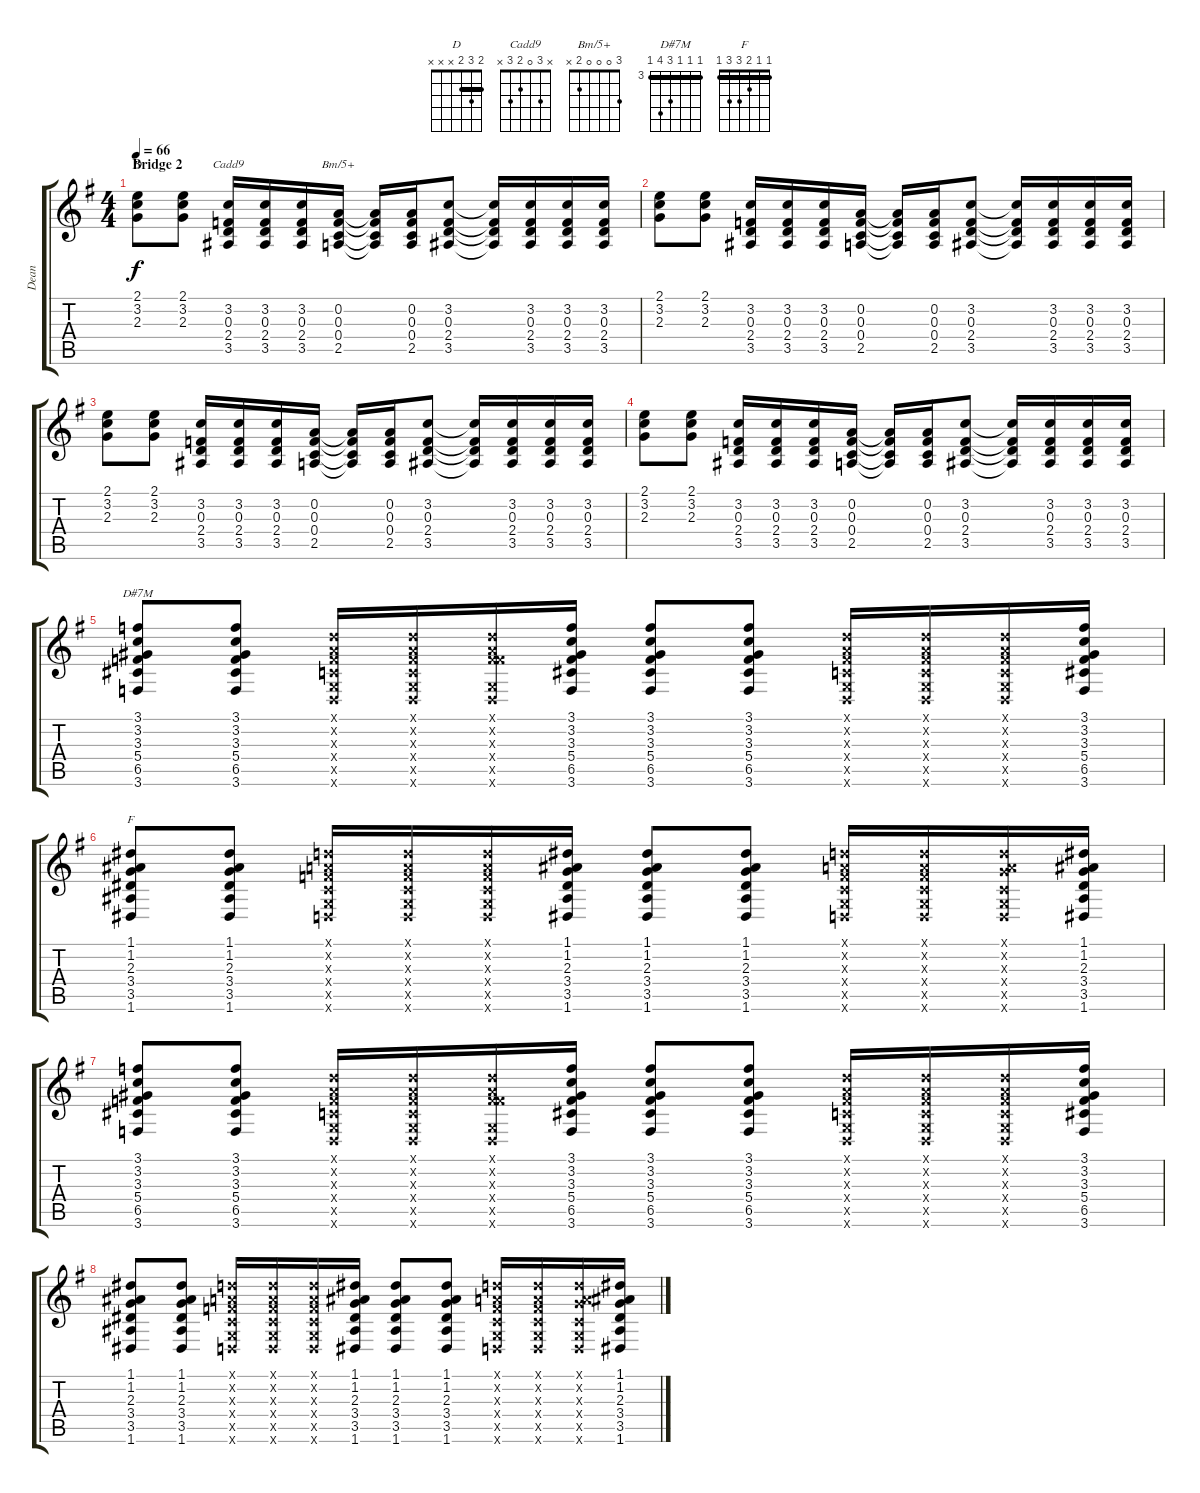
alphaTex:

\track ("Dean" "Dean") {instrument acousticguitarsteel}
\staff {score tabs}
\tuning (D4 A3 F3 C3 G2 D2) {hide}
\chord ("D" 2 3 2 x x x) {barre 2}
\chord ("Cadd9" x 3 0 2 3 x)
\chord ("Bm/5+" 3 0 0 0 2 x)
\chord ("D#7M" 3 3 3 5 6 3) {firstfret 3 barre 3}
\chord ("F" 1 1 2 3 3 1) {barre 1}
\ts (4 4)
\section ("" "Bridge 2")
\tempo 66
\clef g2
\ks g
(2.1 3.2 2.3).8{ch "D" dy f} (2.1 3.2 2.3).8 (3.2 0.3 2.4 3.5).16{ch "Cadd9"} (3.2 0.3 2.4 3.5).16 (3.2 0.3 2.4 3.5).16 (0.2 0.3 0.4 2.5).16{ch "Bm/5+"} (0.2{t} 0.3{t} 0.4{t} 2.5{t}).16 (0.2 0.3 0.4 2.5).16 (3.2 0.3 2.4 3.5).8 (3.2{t} 0.3{t} 2.4{t} 3.5{t}).16 (3.2 0.3 2.4 3.5).16 (3.2 0.3 2.4 3.5).16 (3.2 0.3 2.4 3.5).16 |
(2.1 3.2 2.3).8 (2.1 3.2 2.3).8 (3.2 0.3 2.4 3.5).16 (3.2 0.3 2.4 3.5).16 (3.2 0.3 2.4 3.5).16 (0.2 0.3 0.4 2.5).16 (0.2{t} 0.3{t} 0.4{t} 2.5{t}).16 (0.2 0.3 0.4 2.5).16 (3.2 0.3 2.4 3.5).8 (3.2{t} 0.3{t} 2.4{t} 3.5{t}).16 (3.2 0.3 2.4 3.5).16 (3.2 0.3 2.4 3.5).16 (3.2 0.3 2.4 3.5).16 |
(2.1 3.2 2.3).8 (2.1 3.2 2.3).8 (3.2 0.3 2.4 3.5).16 (3.2 0.3 2.4 3.5).16 (3.2 0.3 2.4 3.5).16 (0.2 0.3 0.4 2.5).16 (0.2{t} 0.3{t} 0.4{t} 2.5{t}).16 (0.2 0.3 0.4 2.5).16 (3.2 0.3 2.4 3.5).8 (3.2{t} 0.3{t} 2.4{t} 3.5{t}).16 (3.2 0.3 2.4 3.5).16 (3.2 0.3 2.4 3.5).16 (3.2 0.3 2.4 3.5).16 |
(2.1 3.2 2.3).8 (2.1 3.2 2.3).8 (3.2 0.3 2.4 3.5).16 (3.2 0.3 2.4 3.5).16 (3.2 0.3 2.4 3.5).16 (0.2 0.3 0.4 2.5).16 (0.2{t} 0.3{t} 0.4{t} 2.5{t}).16 (0.2 0.3 0.4 2.5).16 (3.2 0.3 2.4 3.5).8 (3.2{t} 0.3{t} 2.4{t} 3.5{t}).16 (3.2 0.3 2.4 3.5).16 (3.2 0.3 2.4 3.5).16 (3.2 0.3 2.4 3.5).16 |
(3.1 3.2 3.3 5.4 6.5 3.6).8{ch "D#7M"} (3.1 3.2 3.3 5.4 6.5 3.6).8 (0.1{x} 0.2{x} 0.3{x} 0.4{x} 0.5{x} 0.6{x}).16 (0.1{x} 0.2{x} 0.3{x} 0.4{x} 0.5{x} 0.6{x}).16 (0.1{x} 0.2{x} 0.3{x} 5.4{x} 0.5{x} 0.6{x}).16 (3.1 3.2 3.3 5.4 6.5 3.6).16 (3.1 3.2 3.3 5.4 6.5 3.6).8 (3.1 3.2 3.3 5.4 6.5 3.6).8 (0.1{x} 0.2{x} 0.3{x} 0.4{x} 0.5{x} 0.6{x}).16 (0.1{x} 0.2{x} 0.3{x} 0.4{x} 0.5{x} 0.6{x}).16 (0.1{x} 0.2{x} 0.3{x} 0.4{x} 0.5{x} 0.6{x}).16 (3.1 3.2 3.3 5.4 6.5 3.6).16 |
(1.1 1.2 2.3 3.4 3.5 1.6).8{ch "F"} (1.1 1.2 2.3 3.4 3.5 1.6).8 (0.1{x} 0.2{x} 0.3{x} 0.4{x} 0.5{x} 0.6{x}).16 (0.1{x} 0.2{x} 0.3{x} 0.4{x} 0.5{x} 0.6{x}).16 (0.1{x} 0.2{x} 0.3{x} 0.4{x} 0.5{x} 0.6{x}).16 (1.1 1.2 2.3 3.4 3.5 1.6).16 (1.1 1.2 2.3 3.4 3.5 1.6).8 (1.1 1.2 2.3 3.4 3.5 1.6).8 (0.1{x} 0.2{x} 0.3{x} 0.4{x} 0.5{x} 0.6{x}).16 (0.1{x} 0.2{x} 0.3{x} 0.4{x} 0.5{x} 0.6{x}).16 (0.1{x} 0.2{x} 2.3{x} 0.4{x} 0.5{x} 0.6{x}).16 (1.1 1.2 2.3 3.4 3.5 1.6).16 |
(3.1 3.2 3.3 5.4 6.5 3.6).8 (3.1 3.2 3.3 5.4 6.5 3.6).8 (0.1{x} 0.2{x} 0.3{x} 0.4{x} 0.5{x} 0.6{x}).16 (0.1{x} 0.2{x} 0.3{x} 0.4{x} 0.5{x} 0.6{x}).16 (0.1{x} 0.2{x} 0.3{x} 5.4{x} 0.5{x} 0.6{x}).16 (3.1 3.2 3.3 5.4 6.5 3.6).16 (3.1 3.2 3.3 5.4 6.5 3.6).8 (3.1 3.2 3.3 5.4 6.5 3.6).8 (0.1{x} 0.2{x} 0.3{x} 0.4{x} 0.5{x} 0.6{x}).16 (0.1{x} 0.2{x} 0.3{x} 0.4{x} 0.5{x} 0.6{x}).16 (0.1{x} 0.2{x} 0.3{x} 0.4{x} 0.5{x} 0.6{x}).16 (3.1 3.2 3.3 5.4 6.5 3.6).16 |
(1.1 1.2 2.3 3.4 3.5 1.6).8 (1.1 1.2 2.3 3.4 3.5 1.6).8 (0.1{x} 0.2{x} 0.3{x} 0.4{x} 0.5{x} 0.6{x}).16 (0.1{x} 0.2{x} 0.3{x} 0.4{x} 0.5{x} 0.6{x}).16 (0.1{x} 0.2{x} 0.3{x} 0.4{x} 0.5{x} 0.6{x}).16 (1.1 1.2 2.3 3.4 3.5 1.6).16 (1.1 1.2 2.3 3.4 3.5 1.6).8 (1.1 1.2 2.3 3.4 3.5 1.6).8 (0.1{x} 0.2{x} 0.3{x} 0.4{x} 0.5{x} 0.6{x}).16 (0.1{x} 0.2{x} 0.3{x} 0.4{x} 0.5{x} 0.6{x}).16 (0.1{x} 0.2{x} 2.3{x} 0.4{x} 0.5{x} 0.6{x}).16 (1.1 1.2 2.3 3.4 3.5 1.6).16
